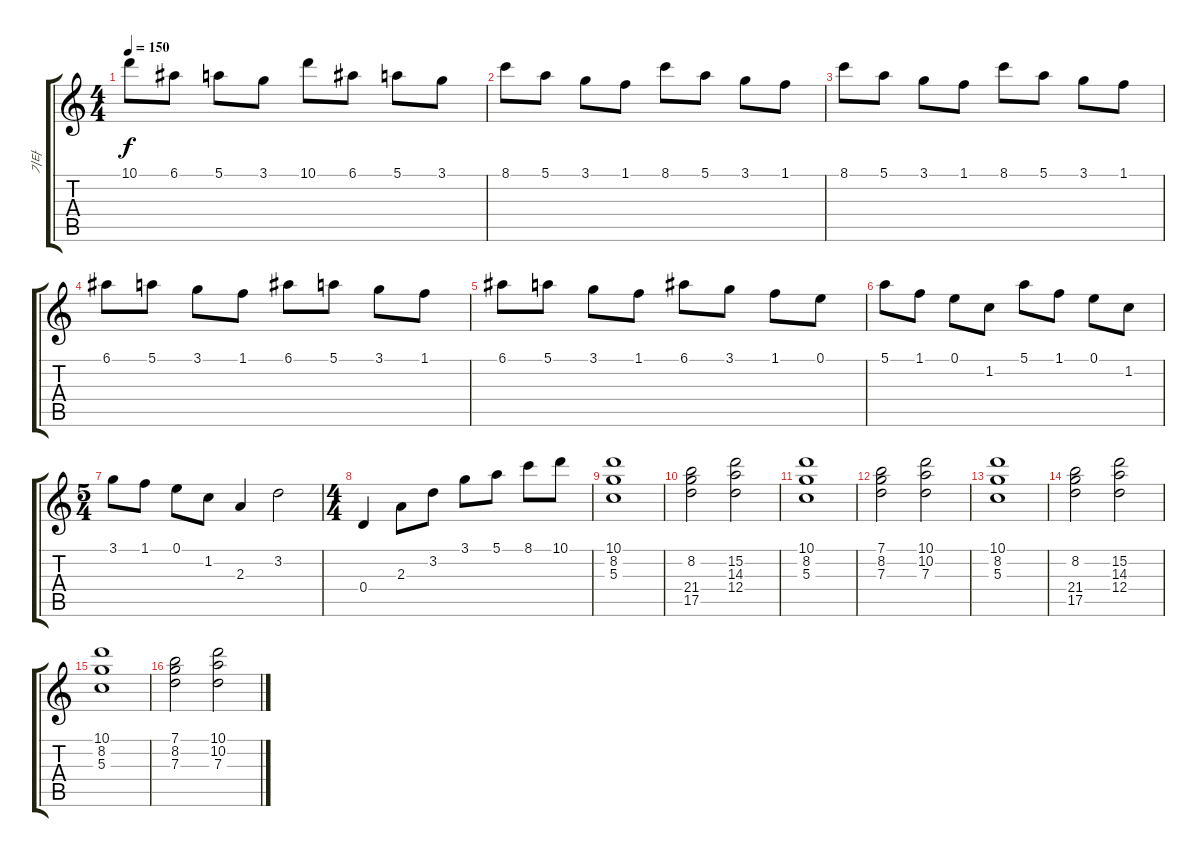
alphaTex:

\track ("기타" "기타") {instrument distortionguitar}
\staff {score tabs}
\tuning (E4 B3 G3 D3 A2 E2) {hide}
\ts (4 4)
\tempo 150
\clef g2
\ks c
10.1.8{dy f} 6.1.8 5.1.8 3.1.8 10.1.8 6.1.8 5.1.8 3.1.8 |
8.1.8 5.1.8 3.1.8 1.1.8 8.1.8 5.1.8 3.1.8 1.1.8 |
8.1.8 5.1.8 3.1.8 1.1.8 8.1.8 5.1.8 3.1.8 1.1.8 |
6.1.8 5.1.8 3.1.8 1.1.8 6.1.8 5.1.8 3.1.8 1.1.8 |
6.1.8 5.1.8 3.1.8 1.1.8 6.1.8 3.1.8 1.1.8 0.1.8 |
5.1.8 1.1.8 0.1.8 1.2.8 5.1.8 1.1.8 0.1.8 1.2.8 |
\ts (5 4)
3.1.8 1.1.8 0.1.8 1.2.8 2.3.4 3.2.2 |
\ts (4 4)
0.4.4 2.3.8 3.2.8 3.1.8 5.1.8 8.1.8 10.1.8 |
(10.1 8.2 5.3).1 |
(8.2 21.4 17.5).2 (15.2 14.3 12.4).2 |
(10.1 8.2 5.3).1 |
(7.1 8.2 7.3).2 (10.1 10.2 7.3).2 |
(10.1 8.2 5.3).1 |
(8.2 21.4 17.5).2 (15.2 14.3 12.4).2 |
(10.1 8.2 5.3).1 |
(7.1 8.2 7.3).2 (10.1 10.2 7.3).2
